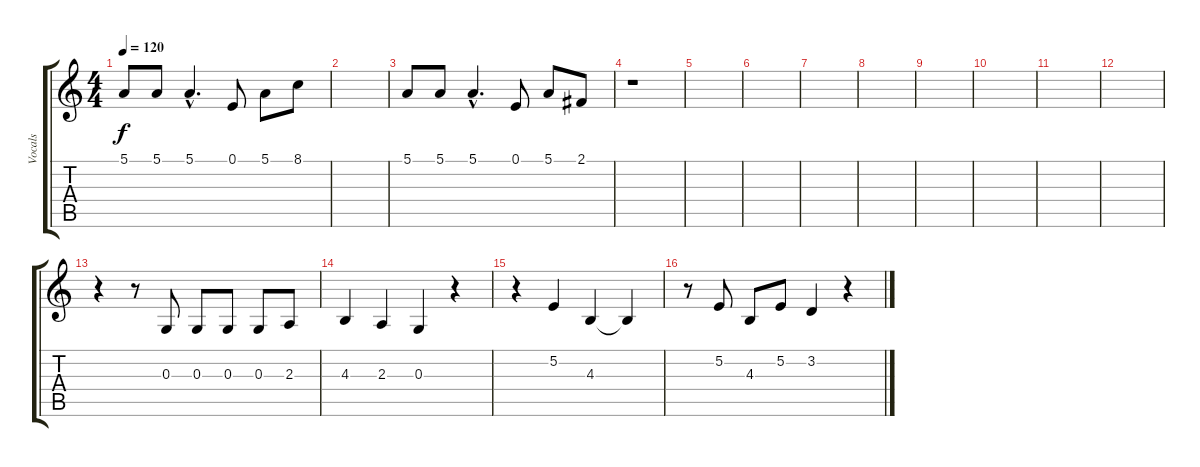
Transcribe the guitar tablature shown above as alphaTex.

\track ("Vocals" "Vocals") {instrument lead1square}
\staff {score tabs}
\tuning (E4 B3 G3 D3 A2 E2) {hide}
\ts (4 4)
\tempo 120
\clef g2
\ks c
5.1.8{dy f} 5.1.8 5.1{hac}.4{d} 0.1.8 5.1.8 8.1.8 |
|
5.1.8 5.1.8 5.1{hac}.4{d} 0.1.8 5.1.8 2.1.8 |
r.1 |
|
|
|
|
|
|
|
|
r.4 r.8 0.3.8 0.3.8 0.3.8 0.3.8 2.3.8 |
4.3.4 2.3.4 0.3.4 r.4 |
r.4 5.2.4 4.3.4 4.3{t}.4 |
r.8 5.2.8 4.3.8 5.2.8 3.2.4 r.4
